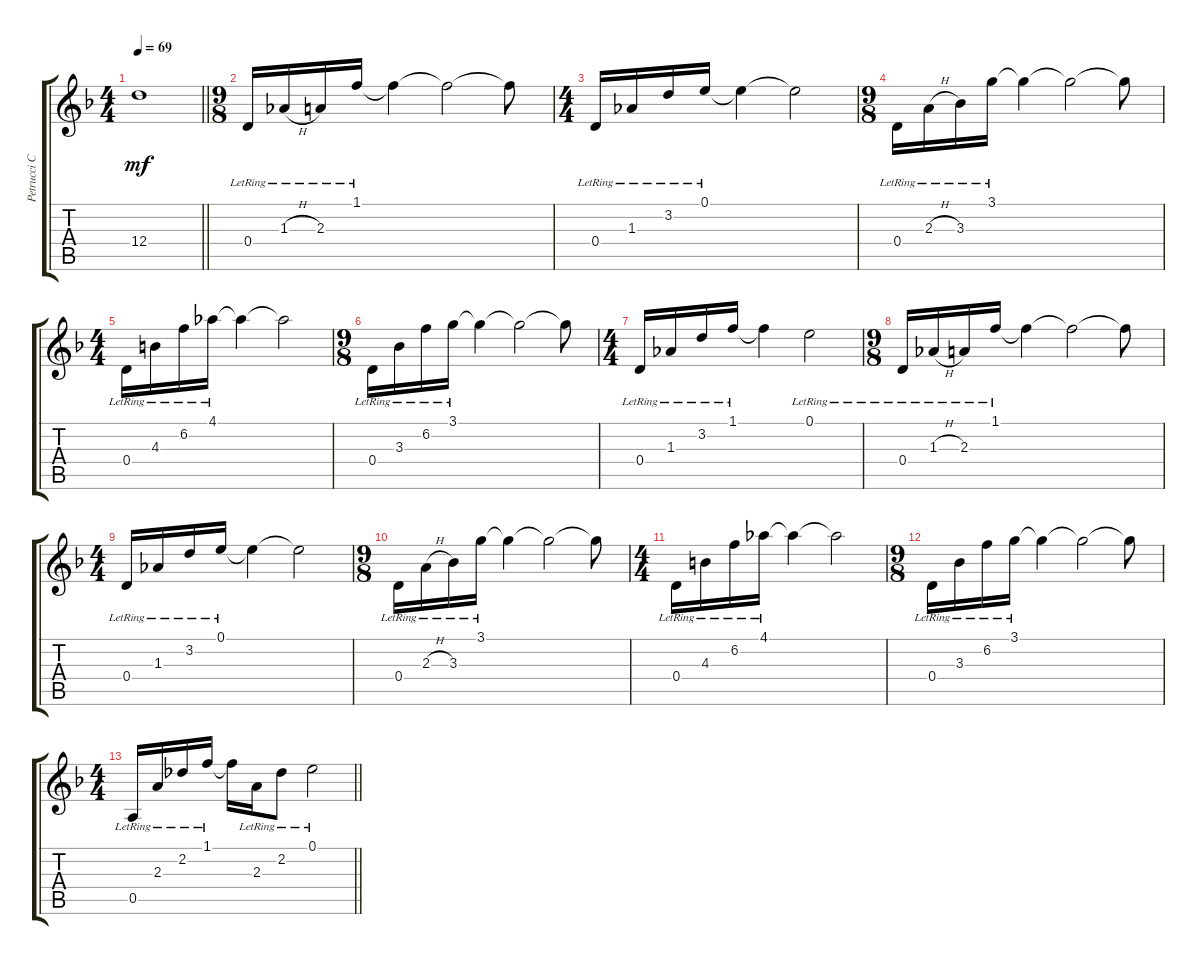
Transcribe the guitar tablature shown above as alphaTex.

\track ("Petrucci Clean" "Petrucci C") {instrument electricguitarclean}
\staff {score tabs}
\tuning (E4 B3 G3 D3 A2 E2) {hide}
\ts (4 4)
\tempo 69
\clef g2
\barLineRight lightlight
\ks f
12.4.1{dy mf} |
\ts (9 8)
0.4{lr}.16 1.3{h lr}.16 2.3{lr}.16 1.1{lr}.16 1.1{t}.4 1.1{t}.2 1.1{t}.8 |
\ts (4 4)
0.4{lr}.16 1.3{lr}.16 3.2{lr}.16 0.1{lr}.16 0.1{t}.4 0.1{t}.2 |
\ts (9 8)
0.4{lr}.16 2.3{h lr}.16 3.3{lr}.16 3.1{lr}.16 3.1{t}.4 3.1{t}.2 3.1{t}.8 |
\ts (4 4)
0.4{lr}.16 4.3{lr}.16 6.2{lr}.16 4.1{lr}.16 4.1{t}.4 4.1{t}.2 |
\ts (9 8)
0.4{lr}.16 3.3{lr}.16 6.2{lr}.16 3.1{lr}.16 3.1{t}.4 3.1{t}.2 3.1{t}.8 |
\ts (4 4)
0.4{lr}.16 1.3{lr}.16 3.2{lr}.16 1.1{lr}.16 1.1{t}.4 0.1{lr}.2 |
\ts (9 8)
0.4{lr}.16 1.3{h lr}.16 2.3{lr}.16 1.1{lr}.16 1.1{t}.4 1.1{t}.2 1.1{t}.8 |
\ts (4 4)
0.4{lr}.16 1.3{lr}.16 3.2{lr}.16 0.1{lr}.16 0.1{t}.4 0.1{t}.2 |
\ts (9 8)
0.4{lr}.16 2.3{h lr}.16 3.3{lr}.16 3.1{lr}.16 3.1{t}.4 3.1{t}.2 3.1{t}.8 |
\ts (4 4)
0.4{lr}.16 4.3{lr}.16 6.2{lr}.16 4.1{lr}.16 4.1{t}.4 4.1{t}.2 |
\ts (9 8)
0.4{lr}.16 3.3{lr}.16 6.2{lr}.16 3.1{lr}.16 3.1{t}.4 3.1{t}.2 3.1{t}.8 |
\ts (4 4)
\barLineRight lightlight
0.5{lr}.16 2.3{lr}.16 2.2{lr}.16 1.1{lr}.16 1.1{t}.16 2.3{lr}.16 2.2{lr}.8 0.1{lr}.2
